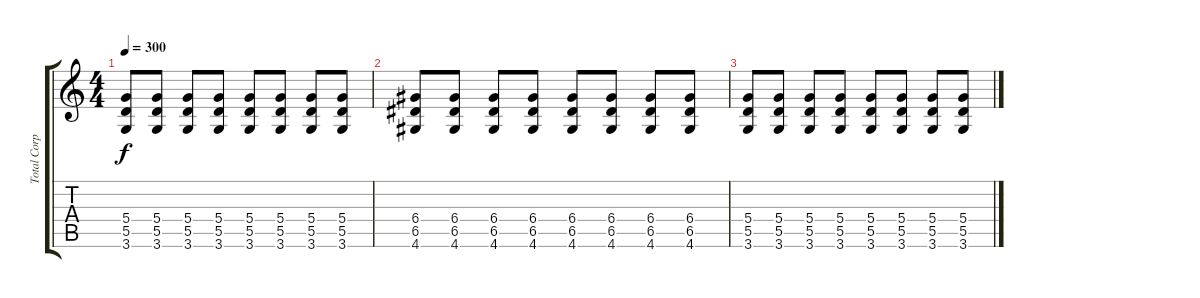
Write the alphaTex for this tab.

\track ("Total Corpse Overdrive Guitar" "Total Corp") {instrument overdrivenguitar}
\staff {score tabs}
\tuning (E4 B3 G3 D3 A2 E2) {hide}
\ts (4 4)
\tempo 300
\clef g2
\ks c
(5.4 5.5 3.6).8{dy f} (5.4 5.5 3.6).8 (5.4 5.5 3.6).8 (5.4 5.5 3.6).8 (5.4 5.5 3.6).8 (5.4 5.5 3.6).8 (5.4 5.5 3.6).8 (5.4 5.5 3.6).8 |
(6.4 6.5 4.6).8 (6.4 6.5 4.6).8 (6.4 6.5 4.6).8 (6.4 6.5 4.6).8 (6.4 6.5 4.6).8 (6.4 6.5 4.6).8 (6.4 6.5 4.6).8 (6.4 6.5 4.6).8 |
(5.4 5.5 3.6).8 (5.4 5.5 3.6).8 (5.4 5.5 3.6).8 (5.4 5.5 3.6).8 (5.4 5.5 3.6).8 (5.4 5.5 3.6).8 (5.4 5.5 3.6).8 (5.4 5.5 3.6).8
